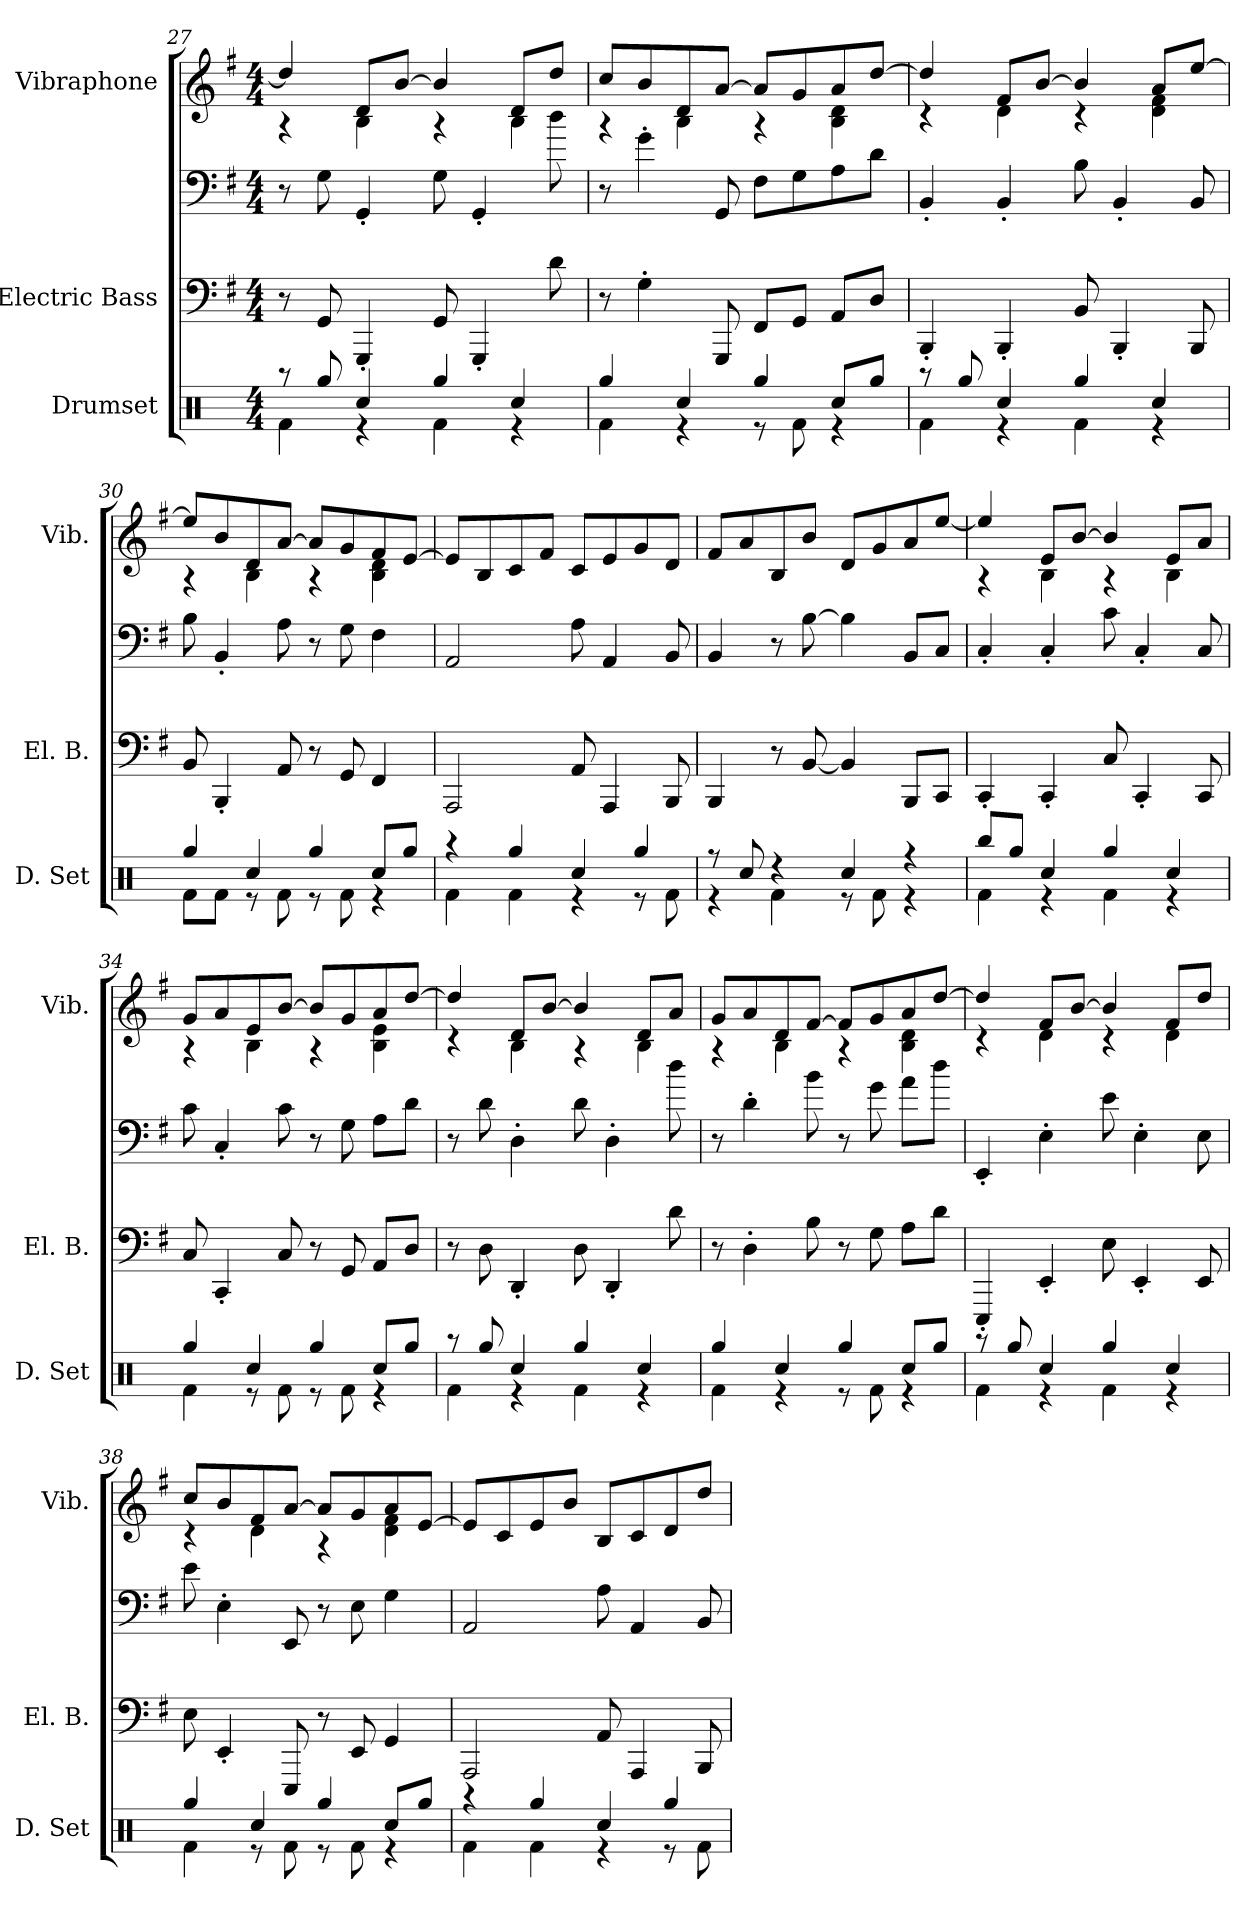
**kern	**kern	**kern	**kern
*part3	*part2	*part2	*part1
*staff4	*staff3	*staff2	*staff1
*I"Drumset	*I"Electric Bass	*	*I"Vibraphone
*I'D. Set	*I'El. B.	*	*I'Vib.
*clefX	*	*clefF4	*clefG2
*	*ITrd7c12	*ITrd7c12	*ITrd-7c-12
*k[]	*k[f#]	*k[f#]	*k[f#]
*	*G:	*G:	*G:
*M4/4	*M4/4	*M4/4	*M4/4
=27	=27	=27	=27
*^	*	*	*^
8r	4Rf\	8r	8r	4ddd/]	4r
8Rgg/	.	8GGG	8GG\	.	.
4Rcc/	4r	4GGGG'	4GGG'/	8dd/L	4b\
.	.	.	.	[8bb/J	.
4Rgg/	4Rf\	8GGG	8GG\	4bb/]	4r
.	.	4GGGG'	4GGG'/	.	.
4Rcc/	4r	.	.	8dd/L	4b\
.	.	8D	8d\	8ddd/J	.
=28	=28	=28	=28	=28	=28
4Rgg/	4Rf\	8r	8r	8ccc/L	4r
.	.	4GG'	4G'\	8bb/	.
4Rcc/	4r	.	.	8dd/	4b\
.	.	8GGGG	8GGG/	[8aa/J	.
4Rgg/	8r	8FFF#L	8FF#\L	8aa/L]	4r
.	8Rf\	8GGGJ	8GG\	8gg/	.
8Rcc/L	4r	8AAAL	8AA\	8aa/	4b\ 4dd\
8Rgg/J	.	8DDJ	8D\J	[8ddd/J	.
!!LO:LB:g=z	!!
=29	=29	=29	=29	=29	=29
8r	4Rf\	4BBBB'	4BBB'/	4ddd/]	4r
8Rgg/	.	.	.	.	.
4Rcc/	4r	4BBBB'	4BBB'/	8ff#/L	4dd\
.	.	.	.	[8bb/J	.
4Rgg/	4Rf\	8BBB	8BB\	4bb/]	4r
.	.	4BBBB'	4BBB'/	.	.
4Rcc/	4r	.	.	8aa/L	4dd\ 4ff#\
.	.	8BBBB	8BBB/	[8eee/J	.
=30	=30	=30	=30	=30	=30
4Rgg/	8Rf\L	8BBB	8BB\	8eee/L]	4r
.	8Rf\J	4BBBB'	4BBB'/	8bb/	.
4Rcc/	8r	.	.	8dd/	4b\
.	8Rf\	8AAA	8AA\	[8aa/J	.
4Rgg/	8r	8r	8r	8aa/L]	4r
.	8Rf\	8GGG	8GG\	8gg/	.
8Rcc/L	4r	4FFF#	4FF#\	8ff#/	4b\ 4dd\
8Rgg/J	.	.	.	[8ee/J	.
*	*	*	*	*v	*v
=31	=31	=31	=31	=31
4r	4Rf\	2AAAA	2AAA/	8ee/L]
.	.	.	.	8b/
4Rgg/	4Rf\	.	.	8cc/
.	.	.	.	8ff#/J
4Rcc/	4r	8AAA	8AA\	8cc/L
.	.	4AAAA	4AAA/	8ee/
4Rgg/	8r	.	.	8gg/
.	8Rf\	8BBBB	8BBB/	8dd/J
=32	=32	=32	=32	=32
8r	4r	4BBBB	4BBB/	8ff#/L
8Rcc/	.	.	.	8aa/
4r	4Rf\	8r	8r	8b/
.	.	[8BBB	[8BB\	8bb/J
4Rcc/	8r	4BBB]	4BB\]	8dd/L
.	8Rf\	.	.	8gg/
4r	4r	8BBBBL	8BBB/L	8aa/
.	.	8CCCJ	8CC/J	[8eee/J
!!LO:PB:g=z
=33	=33	=33	=33	=33
*	*	*	*	*^
8Rbb/L	4Rf\	4CCC'	4CC'/	4eee/]	4r
8Rgg/J	.	.	.	.	.
4Rcc/	4r	4CCC'	4CC'/	8ee/L	4b\
.	.	.	.	[8bb/J	.
4Rgg/	4Rf\	8CC	8C\	4bb/]	4r
.	.	4CCC'	4CC'/	.	.
4Rcc/	4r	.	.	8ee/L	4b\
.	.	8CCC	8CC/	8aa/J	.
=34	=34	=34	=34	=34	=34
4Rgg/	4Rf\	8CC	8C\	8gg/L	4r
.	.	4CCC'	4CC'/	8aa/	.
4Rcc/	8r	.	.	8ee/	4b\
.	8Rf\	8CC	8C\	[8bb/J	.
4Rgg/	8r	8r	8r	8bb/L]	4r
.	8Rf\	8GGG	8GG\	8gg/	.
8Rcc/L	4r	8AAAL	8AA\L	8aa/	4b\ 4ee\
8Rgg/J	.	8DDJ	8D\J	[8ddd/J	.
=35	=35	=35	=35	=35	=35
8r	4Rf\	8r	8r	4ddd/]	4r
8Rgg/	.	8DD	8D\	.	.
4Rcc/	4r	4DDD'	4DD'\	8dd/L	4b\
.	.	.	.	[8bb/J	.
4Rgg/	4Rf\	8DD	8D\	4bb/]	4r
.	.	4DDD'	4DD'\	.	.
4Rcc/	4r	.	.	8dd/L	4b\
.	.	8D	8d\	8aa/J	.
=36	=36	=36	=36	=36	=36
4Rgg/	4Rf\	8r	8r	8gg/L	4r
.	.	4DD'	4D'\	8aa/	.
4Rcc/	4r	.	.	8dd/	4b\
.	.	8BB	8B\	[8ff#/J	.
4Rgg/	8r	8r	8r	8ff#/L]	4r
.	8Rf\	8GG	8G\	8gg/	.
8Rcc/L	4r	8AAL	8A\L	8aa/	4b\ 4dd\
8Rgg/J	.	8DJ	8d\J	[8ddd/J	.
!!LO:LB:g=z	!!
=37	=37	=37	=37	=37	=37
8r	4Rf\	4EEEE'	4EEE'/	4ddd/]	4r
8Rgg/	.	.	.	.	.
4Rcc/	4r	4EEE'	4EE'\	8ff#/L	4dd\
.	.	.	.	[8bb/J	.
4Rgg/	4Rf\	8EE	8E\	4bb/]	4r
.	.	4EEE'	4EE'\	.	.
4Rcc/	4r	.	.	8ff#/L	4dd\
.	.	8EEE	8EE\	8ddd/J	.
=38	=38	=38	=38	=38	=38
4Rgg/	4Rf\	8EE	8E\	8ccc/L	4r
.	.	4EEE'	4EE'\	8bb/	.
4Rcc/	8r	.	.	8ff#/	4dd\
.	8Rf\	8EEEE	8EEE/	[8aa/J	.
4Rgg/	8r	8r	8r	8aa/L]	4r
.	8Rf\	8EEE	8EE\	8gg/	.
8Rcc/L	4r	4GGG	4GG\	8aa/	4dd\ 4ff#\
8Rgg/J	.	.	.	[8ee/J	.
*	*	*	*	*v	*v
=39	=39	=39	=39	=39
4r	4Rf\	2AAAA	2AAA/	8ee/L]
.	.	.	.	8cc/
4Rgg/	4Rf\	.	.	8ee/
.	.	.	.	8bb/J
4Rcc/	4r	8AAA	8AA\	8b/L
.	.	4AAAA	4AAA/	8cc/
4Rgg/	8r	.	.	8dd/
.	8Rf\	8BBBB	8BBB/	8ddd/J
*v	*v	*	*	*
=	=	=	=
*-	*-	*-	*-
